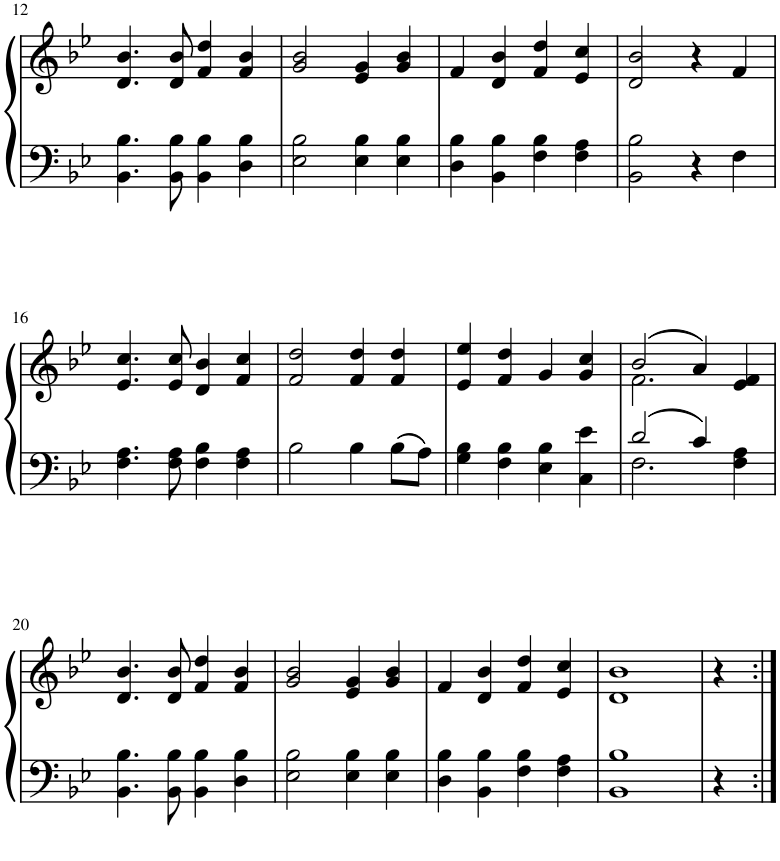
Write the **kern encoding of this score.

**kern	**kern
*part1	*part1
*staff2	*staff1
*I"Piano	*
*I'Pno.	*
!!LO:PB:g=z
*clefF4	*clefG2
*k[b-e-]	*k[b-e-]
*M4/4	*M4/4
=12	=12
4.BB-\ 4.B-\	4.d/ 4.b-/
8BB-\ 8B-\	8d/ 8b-/
4BB-\ 4B-\	4f/ 4dd/
4D\ 4B-\	4f/ 4b-/
=13	=13
2E-\ 2B-\	2g/ 2b-/
4E-\ 4B-\	4e-/ 4g/
4E-\ 4B-\	4g/ 4b-/
=14	=14
4D\ 4B-\	4f/
4BB-\ 4B-\	4d/ 4b-/
4F\ 4B-\	4f/ 4dd/
4F\ 4A\	4e-/ 4cc/
=15	=15
2BB-\ 2B-\	2d/ 2b-/
4r	4r
4F\	4f/
!!LO:LB:g=z
=16	=16
4.F\ 4.A\	4.e-/ 4.cc/
8F\ 8A\	8e-/ 8cc/
4F\ 4B-\	4d/ 4b-/
4F\ 4A\	4f/ 4cc/
=17	=17
2B-\	2f/ 2dd/
4B-\	4f/ 4dd/
8B-\L	4f/ 4dd/
8A\J	.
=18	=18
4G\ 4B-\	4e-/ 4ee-/
4F\ 4B-\	4f/ 4dd/
4E-\ 4B-\	4g/
4C\ 4e-\	4g/ 4cc/
=19	=19
*^	*^
2d/	2.F\	(2b-/	2.f\
4c/	.	4a/)	.
4F\ 4A\	4ryy	4e-/ 4f/	4ryy
*v	*v	*	*
*	*v	*v
!!LO:LB:g=z
=20	=20
4.BB-\ 4.B-\	4.d/ 4.b-/
8BB-\ 8B-\	8d/ 8b-/
4BB-\ 4B-\	4f/ 4dd/
4D\ 4B-\	4f/ 4b-/
=21	=21
2E-\ 2B-\	2g/ 2b-/
4E-\ 4B-\	4e-/ 4g/
4E-\ 4B-\	4g/ 4b-/
=22	=22
4D\ 4B-\	4f/
4BB-\ 4B-\	4d/ 4b-/
4F\ 4B-\	4f/ 4dd/
4F\ 4A\	4e-/ 4cc/
=23	=23
1BB- 1B-	1d 1b-
=24	=24
4r	4r
=:|!	=:|!
*-	*-
